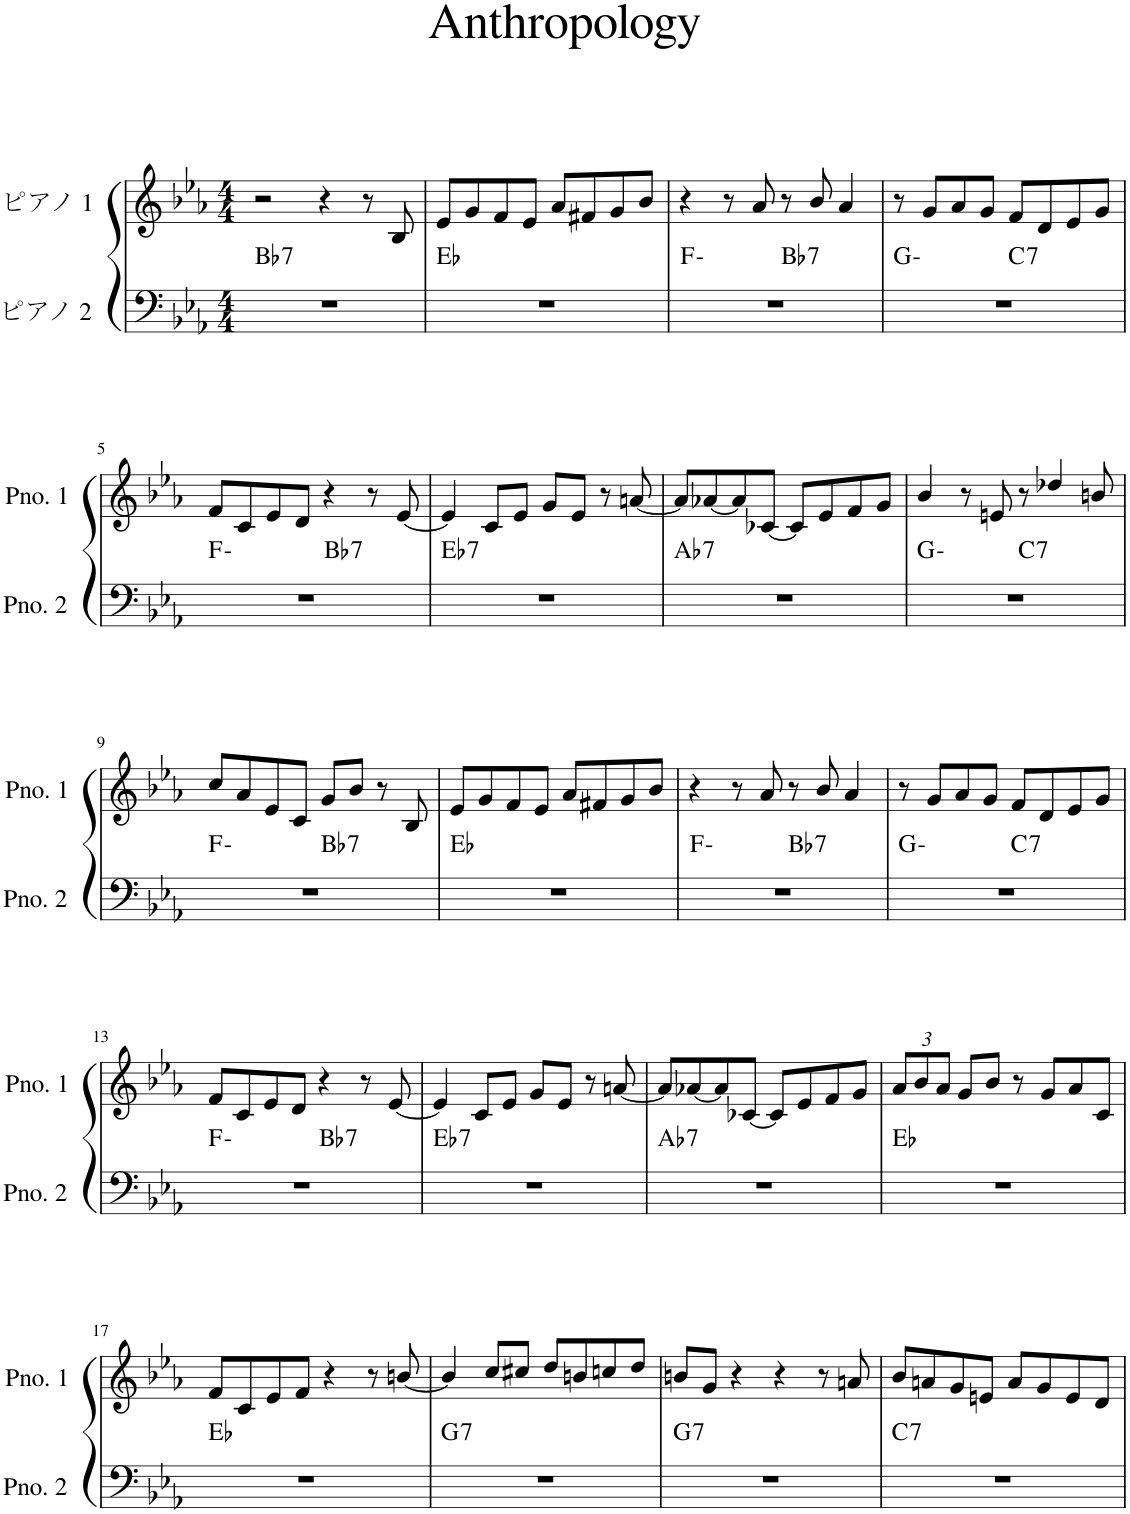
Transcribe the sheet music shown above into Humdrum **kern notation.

**kern	**harte	**kern
*part2	*part2	*part1
*staff2	*	*staff1
*I"ピアノ 2	*	*I"ピアノ 1
*clefF4	*	*clefG2
*k[b-e-a-]	*	*k[b-e-a-]
*M4/4	*	*M4/4
=1	=1	=1
!	!LO:H:kt=7	!
1r	Bb:7	2r
.	.	4r
.	.	8r
.	.	8B-/
=2	=2	=2
1r	Eb:maj	8e-/L
.	.	8g/
.	.	8f/
.	.	8e-/J
.	.	8a-/L
.	.	8f#X/
.	.	8g/
.	.	8b-/J
=3	=3	=3
*^	*	*
1r	2ryy	F:min	4r
.	.	.	8r
.	.	.	8a-/
!	!	!LO:H:kt=7	!
.	2ryy	Bb:7	8r
.	.	.	8b-/
.	.	.	4a-/
=4	=4	=4	=4
1r	2ryy	G:min	8r
.	.	.	8g/L
.	.	.	8a-/
.	.	.	8g/J
!	!	!LO:H:kt=7	!
.	2ryy	C:7	8f/L
.	.	.	8d/
.	.	.	8e-/
.	.	.	8g/J
!!LO:LB:g=z
=5	=5	=5	=5
1r	2ryy	F:min	8f/L
.	.	.	8c/
.	.	.	8e-/
.	.	.	8d/J
!	!	!LO:H:kt=7	!
.	2ryy	Bb:7	4r
.	.	.	8r
.	.	.	[8e-/
=6	=6	=6	=6
!	!	!LO:H:kt=7	!
*v	*v	*	*
1r	Eb:7	4e-/]
.	.	8c/L
.	.	8e-/J
.	.	8g/L
.	.	8e-/J
.	.	8r
.	.	[8an/
=7	=7	=7
!	!LO:H:kt=7	!
1r	Ab:7	8a/L]
.	.	[8a-X/
.	.	8a-/]
.	.	[8c-X/J
.	.	8c-/L]
.	.	8e-/
.	.	8f/
.	.	8g/J
=8	=8	=8
*^	*	*
1r	2ryy	G:min	4b-/
.	.	.	8r
.	.	.	8en/
!	!	!LO:H:kt=7	!
.	2ryy	C:7	8r
.	.	.	4dd-X/
.	.	.	8bn/
!!LO:LB:g=z
=9	=9	=9	=9
1r	2ryy	F:min	8cc/L
.	.	.	8a-/
.	.	.	8e-/
.	.	.	8c/J
!	!	!LO:H:kt=7	!
.	2ryy	Bb:7	8g/L
.	.	.	8b-/J
.	.	.	8r
.	.	.	8B-/
*v	*v	*	*
=10	=10	=10
1r	Eb:maj	8e-/L
.	.	8g/
.	.	8f/
.	.	8e-/J
.	.	8a-/L
.	.	8f#X/
.	.	8g/
.	.	8b-/J
=11	=11	=11
*^	*	*
1r	2ryy	F:min	4r
.	.	.	8r
.	.	.	8a-/
!	!	!LO:H:kt=7	!
.	2ryy	Bb:7	8r
.	.	.	8b-/
.	.	.	4a-/
=12	=12	=12	=12
1r	2ryy	G:min	8r
.	.	.	8g/L
.	.	.	8a-/
.	.	.	8g/J
!	!	!LO:H:kt=7	!
.	2ryy	C:7	8f/L
.	.	.	8d/
.	.	.	8e-/
.	.	.	8g/J
!!LO:LB:g=z
=13	=13	=13	=13
1r	2ryy	F:min	8f/L
.	.	.	8c/
.	.	.	8e-/
.	.	.	8d/J
!	!	!LO:H:kt=7	!
.	2ryy	Bb:7	4r
.	.	.	8r
.	.	.	[8e-/
=14	=14	=14	=14
!	!	!LO:H:kt=7	!
*v	*v	*	*
1r	Eb:7	4e-/]
.	.	8c/L
.	.	8e-/J
.	.	8g/L
.	.	8e-/J
.	.	8r
.	.	[8an/
=15	=15	=15
!	!LO:H:kt=7	!
1r	Ab:7	8a/L]
.	.	[8a-X/
.	.	8a-/]
.	.	[8c-X/J
.	.	8c-/L]
.	.	8e-/
.	.	8f/
.	.	8g/J
=16	=16	=16
*	*	*Xbrackettup
1r	Eb:maj	12a-/L
.	.	12b-/
.	.	12a-/J
.	.	8g/L
.	.	8b-/J
.	.	8r
.	.	8g/L
.	.	8a-/
.	.	8c/J
!!LO:LB:g=z
=17	=17	=17
1r	Eb:maj	8f/L
.	.	8c/
.	.	8e-/
.	.	8f/J
.	.	4r
.	.	8r
.	.	[8bn/
=18	=18	=18
!	!LO:H:kt=7	!
1r	G:7	4b/]
.	.	8cc/L
.	.	8cc#X/J
.	.	8dd/L
.	.	8bn/
.	.	8ccn/
.	.	8dd/J
=19	=19	=19
!	!LO:H:kt=7	!
1r	G:7	8bn/L
.	.	8g/J
.	.	4r
.	.	4r
.	.	8r
.	.	8an/
=20	=20	=20
!	!LO:H:kt=7	!
1r	C:7	8b-/L
.	.	8an/
.	.	8g/
.	.	8en/J
.	.	8a/L
.	.	8g/
.	.	8e/
.	.	8d/J
=	=	=
*-	*-	*-
